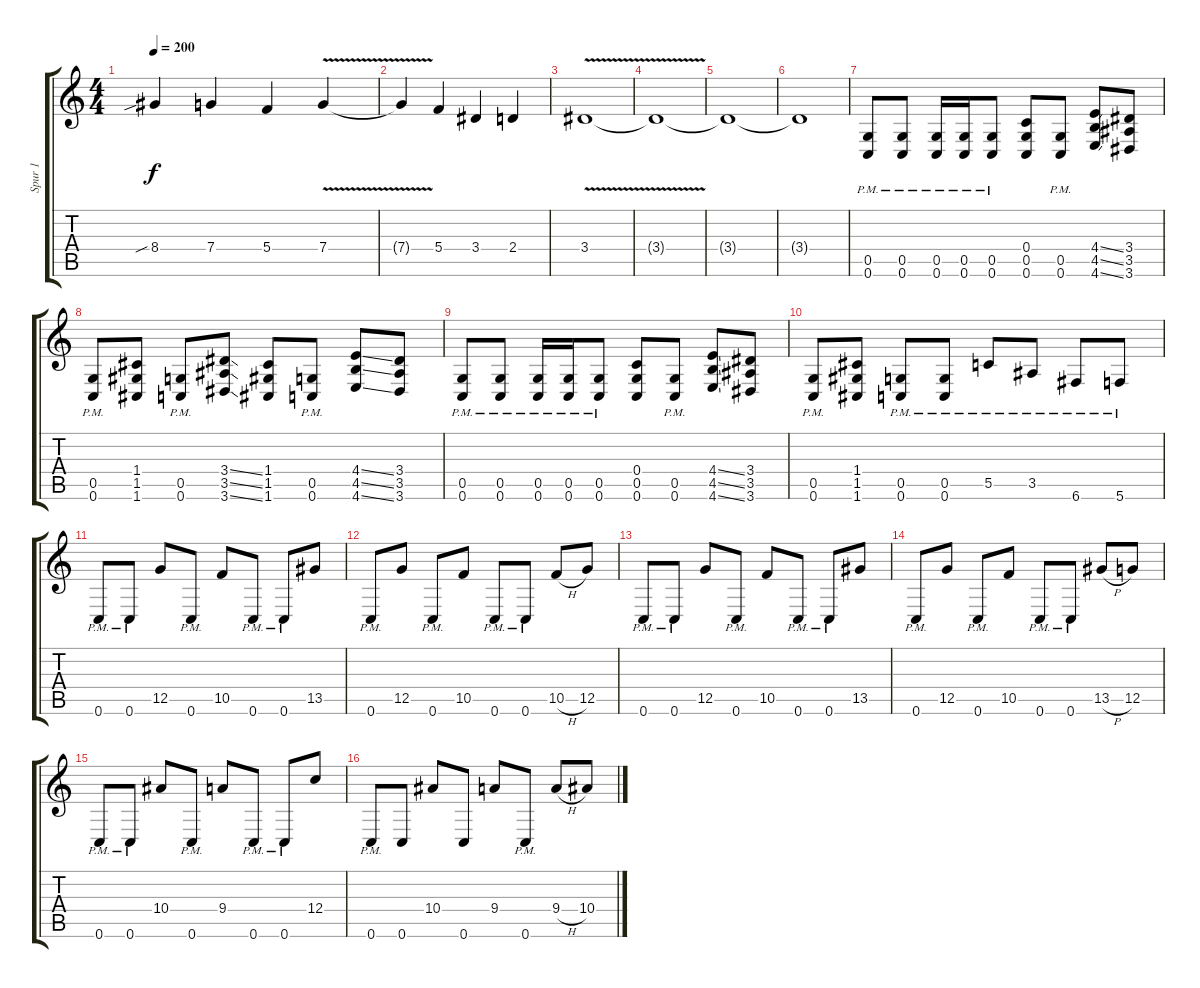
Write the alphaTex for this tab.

\track ("Spur 1" "Spur 1") {instrument distortionguitar}
\staff {score tabs}
\tuning (D4 A3 F3 C3 G2 C2) {hide}
\ts (4 4)
\tempo 200
\clef g2
\ks c
8.4{sib}.4{dy f} 7.4.4 5.4.4 7.4{v}.4 |
7.4{t}.4 5.4.4 3.4.4 2.4.4 |
3.4{v}.1 |
3.4{t}.1 |
3.4{t}.1 |
3.4{t}.1 |
(0.5{pm} 0.6{pm}).8 (0.5{pm} 0.6{pm}).8 (0.5{pm} 0.6{pm}).16 (0.5{pm} 0.6{pm}).16 (0.5{pm} 0.6{pm}).8 (0.4 0.5 0.6).8 (0.5 0.6{pm}).8 (4.4{ss} 4.5{ss} 4.6{ss}).8 (3.4 3.5 3.6).8 |
(0.5{pm} 0.6).8 (1.4 1.5 1.6).8 (0.5{pm} 0.6).8 (3.4{ss} 3.5{ss} 3.6{ss}).8 (1.4 1.5 1.6).8 (0.5{pm} 0.6).8 (4.4{ss} 4.5{ss} 4.6{ss}).8 (3.4 3.5 3.6).8 |
(0.5{pm} 0.6{pm}).8 (0.5{pm} 0.6{pm}).8 (0.5{pm} 0.6{pm}).16 (0.5{pm} 0.6{pm}).16 (0.5{pm} 0.6{pm}).8 (0.4 0.5 0.6).8 (0.5 0.6{pm}).8 (4.4{ss} 4.5{ss} 4.6{ss}).8 (3.4 3.5 3.6).8 |
(0.5{pm} 0.6).8 (1.4 1.5 1.6).8 (0.5{pm} 0.6).8 (0.5{pm} 0.6{pm}).8 5.5{pm}.8 3.5{pm}.8 6.6{pm}.8 5.6{pm}.8 |
0.6{pm}.8 0.6{pm}.8 12.5.8 0.6{pm}.8 10.5.8 0.6{pm}.8 0.6{pm}.8 13.5.8 |
0.6{pm}.8 12.5.8 0.6{pm}.8 10.5.8 0.6{pm}.8 0.6{pm}.8 10.5{h}.8 12.5.8 |
0.6{pm}.8 0.6{pm}.8 12.5.8 0.6{pm}.8 10.5.8 0.6{pm}.8 0.6{pm}.8 13.5.8 |
0.6{pm}.8 12.5.8 0.6{pm}.8 10.5.8 0.6{pm}.8 0.6{pm}.8 13.5{h}.8 12.5.8 |
0.6{pm}.8 0.6{pm}.8 10.4.8 0.6{pm}.8 9.4.8 0.6{pm}.8 0.6{pm}.8 12.4.8 |
0.6{pm}.8 0.6.8 10.4.8 0.6.8 9.4.8 0.6{pm}.8 9.4{h}.8 10.4.8
